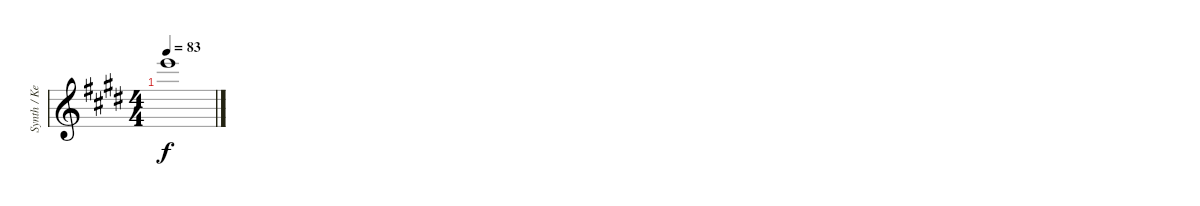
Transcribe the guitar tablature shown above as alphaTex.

\track ("Synth / Keyboard II" "Synth / Ke") {instrument synthstrings1}
\staff {score}
\tuning (D4 B3 G3 D3 G2 D2) {hide}
\ts (4 4)
\tempo 83
\clef g2
\ks e
26.1{t}.1{dy f}
